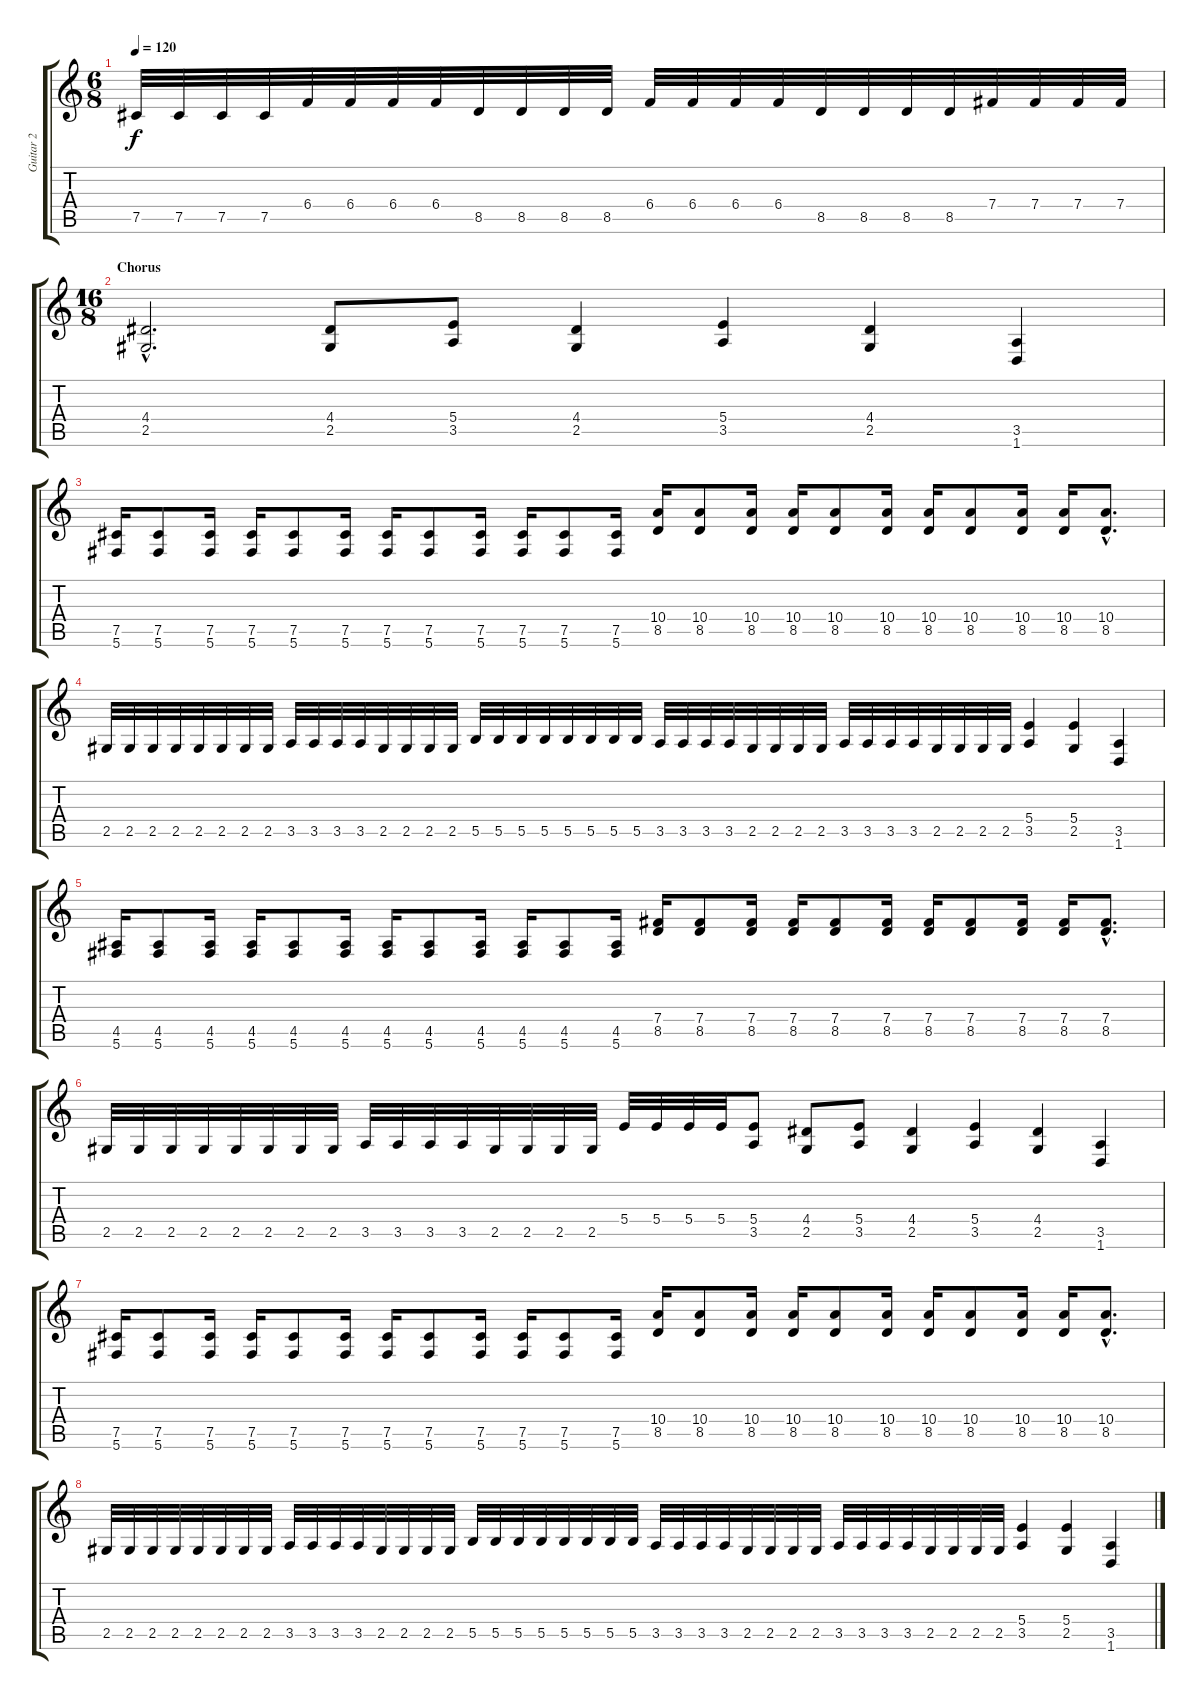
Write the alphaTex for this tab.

\track ("Guitar 2" "Guitar 2") {instrument distortionguitar}
\staff {score tabs}
\tuning (Db4 Ab3 E3 B2 Gb2 Db2) {hide}
\ts (6 8)
\tempo 120
\clef g2
\ks c
7.5.32{dy f} 7.5.32 7.5.32 7.5.32 6.4.32 6.4.32 6.4.32 6.4.32 8.5.32 8.5.32 8.5.32 8.5.32 6.4.32 6.4.32 6.4.32 6.4.32 8.5.32 8.5.32 8.5.32 8.5.32 7.4.32 7.4.32 7.4.32 7.4.32 |
\ts (16 8)
\section ("" "Chorus")
(4.4{hac} 2.5{hac}).2{d} (4.4 2.5).8 (5.4 3.5).8 (4.4 2.5).4 (5.4 3.5).4 (4.4 2.5).4 (3.5 1.6).4 |
(7.5 5.6).16 (7.5 5.6).8 (7.5 5.6).16 (7.5 5.6).16 (7.5 5.6).8 (7.5 5.6).16 (7.5 5.6).16 (7.5 5.6).8 (7.5 5.6).16 (7.5 5.6).16 (7.5 5.6).8 (7.5 5.6).16 (10.4 8.5).16 (10.4 8.5).8 (10.4 8.5).16 (10.4 8.5).16 (10.4 8.5).8 (10.4 8.5).16 (10.4 8.5).16 (10.4 8.5).8 (10.4 8.5).16 (10.4 8.5).16 (10.4{hac} 8.5{hac}).8{d} |
2.5.32 2.5.32 2.5.32 2.5.32 2.5.32 2.5.32 2.5.32 2.5.32 3.5.32 3.5.32 3.5.32 3.5.32 2.5.32 2.5.32 2.5.32 2.5.32 5.5.32 5.5.32 5.5.32 5.5.32 5.5.32 5.5.32 5.5.32 5.5.32 3.5.32 3.5.32 3.5.32 3.5.32 2.5.32 2.5.32 2.5.32 2.5.32 3.5.32 3.5.32 3.5.32 3.5.32 2.5.32 2.5.32 2.5.32 2.5.32 (5.4 3.5).4 (5.4 2.5).4 (3.5 1.6).4 |
(4.5 5.6).16 (4.5 5.6).8 (4.5 5.6).16 (4.5 5.6).16 (4.5 5.6).8 (4.5 5.6).16 (4.5 5.6).16 (4.5 5.6).8 (4.5 5.6).16 (4.5 5.6).16 (4.5 5.6).8 (4.5 5.6).16 (7.4 8.5).16 (7.4 8.5).8 (7.4 8.5).16 (7.4 8.5).16 (7.4 8.5).8 (7.4 8.5).16 (7.4 8.5).16 (7.4 8.5).8 (7.4 8.5).16 (7.4 8.5).16 (7.4{hac} 8.5{hac}).8{d} |
2.5.32 2.5.32 2.5.32 2.5.32 2.5.32 2.5.32 2.5.32 2.5.32 3.5.32 3.5.32 3.5.32 3.5.32 2.5.32 2.5.32 2.5.32 2.5.32 5.4.32 5.4.32 5.4.32 5.4.32 (5.4 3.5).8 (4.4 2.5).8 (5.4 3.5).8 (4.4 2.5).4 (5.4 3.5).4 (4.4 2.5).4 (3.5 1.6).4 |
(7.5 5.6).16 (7.5 5.6).8 (7.5 5.6).16 (7.5 5.6).16 (7.5 5.6).8 (7.5 5.6).16 (7.5 5.6).16 (7.5 5.6).8 (7.5 5.6).16 (7.5 5.6).16 (7.5 5.6).8 (7.5 5.6).16 (10.4 8.5).16 (10.4 8.5).8 (10.4 8.5).16 (10.4 8.5).16 (10.4 8.5).8 (10.4 8.5).16 (10.4 8.5).16 (10.4 8.5).8 (10.4 8.5).16 (10.4 8.5).16 (10.4{hac} 8.5{hac}).8{d} |
2.5.32 2.5.32 2.5.32 2.5.32 2.5.32 2.5.32 2.5.32 2.5.32 3.5.32 3.5.32 3.5.32 3.5.32 2.5.32 2.5.32 2.5.32 2.5.32 5.5.32 5.5.32 5.5.32 5.5.32 5.5.32 5.5.32 5.5.32 5.5.32 3.5.32 3.5.32 3.5.32 3.5.32 2.5.32 2.5.32 2.5.32 2.5.32 3.5.32 3.5.32 3.5.32 3.5.32 2.5.32 2.5.32 2.5.32 2.5.32 (5.4 3.5).4 (5.4 2.5).4 (3.5 1.6).4
